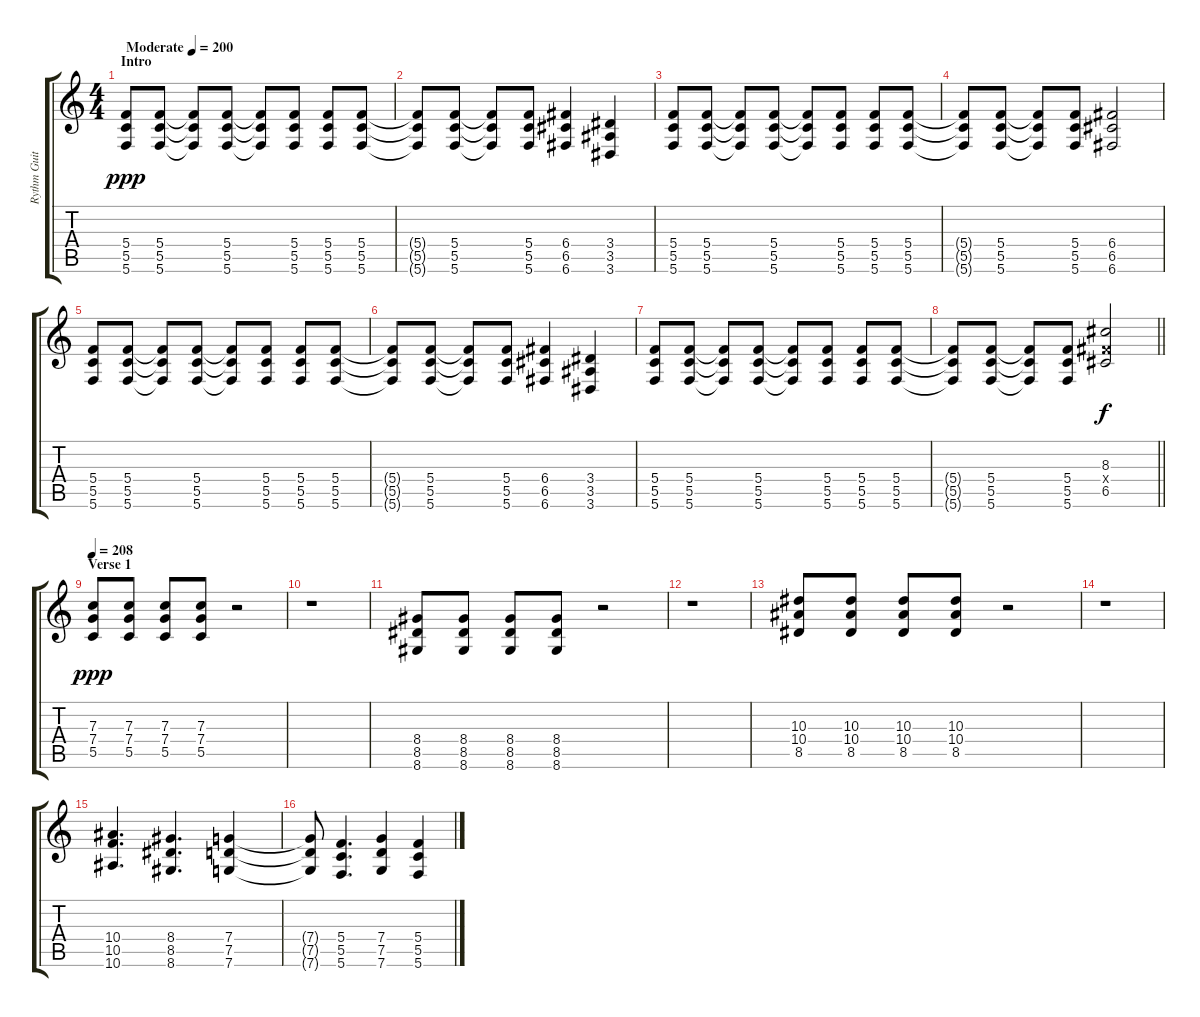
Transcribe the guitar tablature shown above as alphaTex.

\track ("Rythm Guitar" "Rythm Guit") {instrument distortionguitar}
\staff {score tabs}
\tuning (D4 A3 F3 C3 G2 C2) {hide}
\ts (4 4)
\section ("" "Intro")
\tempo (200 "Moderate")
\clef g2
\ks c
(5.4 5.5 5.6).8{dy ppp instrument distortionguitar} (5.4 5.5 5.6).8 (5.4{t} 5.5{t} 5.6{t}).8 (5.4 5.5 5.6).8 (5.4{t} 5.5{t} 5.6{t}).8 (5.4 5.5 5.6).8 (5.4 5.5 5.6).8 (5.4 5.5 5.6).8 |
(5.4{t} 5.5{t} 5.6{t}).8 (5.4 5.5 5.6).8 (5.4{t} 5.5{t} 5.6{t}).8 (5.4 5.5 5.6).8 (6.4 6.5 6.6).4 (3.4 3.5 3.6).4 |
(5.4 5.5 5.6).8 (5.4 5.5 5.6).8 (5.4{t} 5.5{t} 5.6{t}).8 (5.4 5.5 5.6).8 (5.4{t} 5.5{t} 5.6{t}).8 (5.4 5.5 5.6).8 (5.4 5.5 5.6).8 (5.4 5.5 5.6).8 |
(5.4{t} 5.5{t} 5.6{t}).8 (5.4 5.5 5.6).8 (5.4{t} 5.5{t} 5.6{t}).8 (5.4 5.5 5.6).8 (6.4 6.5 6.6).2 |
(5.4 5.5 5.6).8 (5.4 5.5 5.6).8 (5.4{t} 5.5{t} 5.6{t}).8 (5.4 5.5 5.6).8 (5.4{t} 5.5{t} 5.6{t}).8 (5.4 5.5 5.6).8 (5.4 5.5 5.6).8 (5.4 5.5 5.6).8 |
(5.4{t} 5.5{t} 5.6{t}).8 (5.4 5.5 5.6).8 (5.4{t} 5.5{t} 5.6{t}).8 (5.4 5.5 5.6).8 (6.4 6.5 6.6).4 (3.4 3.5 3.6).4 |
(5.4 5.5 5.6).8 (5.4 5.5 5.6).8 (5.4{t} 5.5{t} 5.6{t}).8 (5.4 5.5 5.6).8 (5.4{t} 5.5{t} 5.6{t}).8 (5.4 5.5 5.6).8 (5.4 5.5 5.6).8 (5.4 5.5 5.6).8 |
\barLineRight lightlight
(5.4{t} 5.5{t} 5.6{t}).8 (5.4 5.5 5.6).8 (5.4{t} 5.5{t} 5.6{t}).8 (5.4 5.5 5.6).8 (8.3 6.4{x} 6.5).2{dy f} |
\section ("" "Verse 1")
\tempo 208
(7.3 7.4 5.5).8{dy ppp} (7.3 7.4 5.5).8 (7.3 7.4 5.5).8 (7.3 7.4 5.5).8 r.2 |
r.1 |
(8.4 8.5 8.6).8 (8.4 8.5 8.6).8 (8.4 8.5 8.6).8 (8.4 8.5 8.6).8 r.2 |
r.1 |
(10.3 10.4 8.5).8 (10.3 10.4 8.5).8 (10.3 10.4 8.5).8 (10.3 10.4 8.5).8 r.2 |
r.1 |
(10.4 10.5 10.6).4{d} (8.4 8.5 8.6).4{d} (7.4 7.5 7.6).4 |
(7.4{t} 7.5{t} 7.6{t}).8 (5.4 5.5 5.6).4{d} (7.4 7.5 7.6).4 (5.4 5.5 5.6).4
